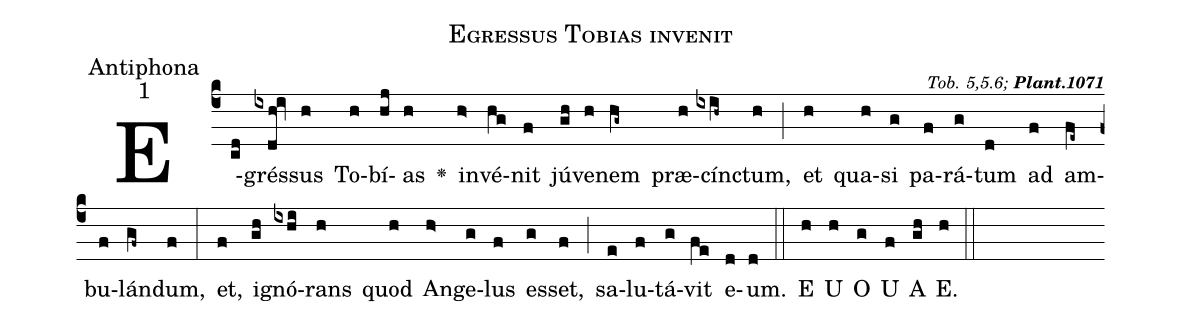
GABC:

name:Egressus Tobias invenit;
office-part:Antiphona;
mode:1;
commentary:{\itshape\mdseries\scriptsize Tob. 5,5.6;} {\bfseries\scriptsize Plant.1071};
%%
(c4)E(cd)grés(ixdh!iv)sus(h) To(h)bí(hj)as(h) <v>\greheightstar</v>() in(h>)vé(hg)nit(f) jú(gh)ve(h)nem(hg~) præ(h)cín(ixih~)ctum,(h) (;) et(h) qua(h)si(g) pa(f)rá(g)tum(d) ad(f) am(fe~)bu(f)lán(gf~)dum,(f) (:) et,(f) i(gh)gnó(ixhi)rans(h) quod(h) An(h>)ge(g)lus(f) es(g)set,(f) (;) sa(e)lu(f)tá(g)vit(fe) e(d)um.(d) (::) E(h) U(h) O(g) U(f) A(gh) E.(h) (::)
